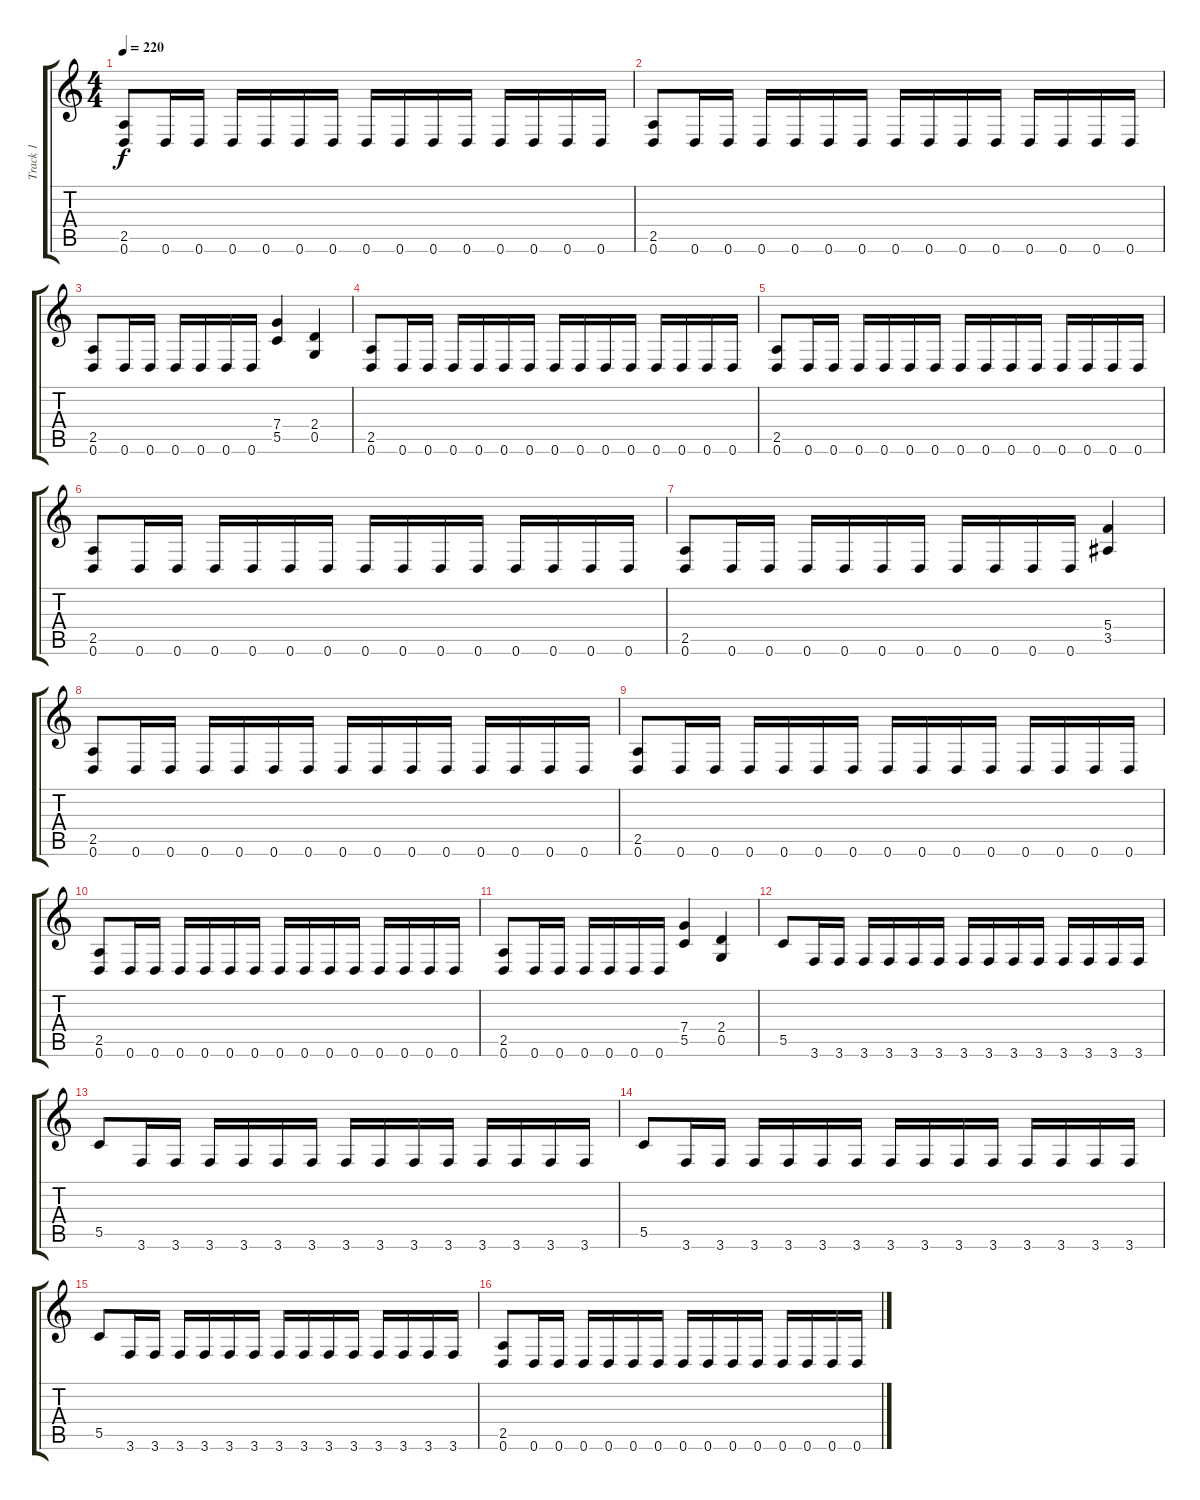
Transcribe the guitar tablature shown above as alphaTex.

\track ("Track 1" "Track 1") {instrument distortionguitar}
\staff {score tabs}
\tuning (D4 A3 F3 C3 G2 D2) {hide}
\ts (4 4)
\tempo 220
\clef g2
\ks c
(2.5 0.6).8{dy f} 0.6.16 0.6.16 0.6.16 0.6.16 0.6.16 0.6.16 0.6.16 0.6.16 0.6.16 0.6.16 0.6.16 0.6.16 0.6.16 0.6.16 |
(2.5 0.6).8 0.6.16 0.6.16 0.6.16 0.6.16 0.6.16 0.6.16 0.6.16 0.6.16 0.6.16 0.6.16 0.6.16 0.6.16 0.6.16 0.6.16 |
(2.5 0.6).8 0.6.16 0.6.16 0.6.16 0.6.16 0.6.16 0.6.16 (7.4 5.5).4 (2.4 0.5).4 |
(2.5 0.6).8 0.6.16 0.6.16 0.6.16 0.6.16 0.6.16 0.6.16 0.6.16 0.6.16 0.6.16 0.6.16 0.6.16 0.6.16 0.6.16 0.6.16 |
(2.5 0.6).8 0.6.16 0.6.16 0.6.16 0.6.16 0.6.16 0.6.16 0.6.16 0.6.16 0.6.16 0.6.16 0.6.16 0.6.16 0.6.16 0.6.16 |
(2.5 0.6).8 0.6.16 0.6.16 0.6.16 0.6.16 0.6.16 0.6.16 0.6.16 0.6.16 0.6.16 0.6.16 0.6.16 0.6.16 0.6.16 0.6.16 |
(2.5 0.6).8 0.6.16 0.6.16 0.6.16 0.6.16 0.6.16 0.6.16 0.6.16 0.6.16 0.6.16 0.6.16 (5.4 3.5).4 |
(2.5 0.6).8 0.6.16 0.6.16 0.6.16 0.6.16 0.6.16 0.6.16 0.6.16 0.6.16 0.6.16 0.6.16 0.6.16 0.6.16 0.6.16 0.6.16 |
(2.5 0.6).8 0.6.16 0.6.16 0.6.16 0.6.16 0.6.16 0.6.16 0.6.16 0.6.16 0.6.16 0.6.16 0.6.16 0.6.16 0.6.16 0.6.16 |
(2.5 0.6).8 0.6.16 0.6.16 0.6.16 0.6.16 0.6.16 0.6.16 0.6.16 0.6.16 0.6.16 0.6.16 0.6.16 0.6.16 0.6.16 0.6.16 |
(2.5 0.6).8 0.6.16 0.6.16 0.6.16 0.6.16 0.6.16 0.6.16 (7.4 5.5).4 (2.4 0.5).4 |
5.5.8 3.6.16 3.6.16 3.6.16 3.6.16 3.6.16 3.6.16 3.6.16 3.6.16 3.6.16 3.6.16 3.6.16 3.6.16 3.6.16 3.6.16 |
5.5.8 3.6.16 3.6.16 3.6.16 3.6.16 3.6.16 3.6.16 3.6.16 3.6.16 3.6.16 3.6.16 3.6.16 3.6.16 3.6.16 3.6.16 |
5.5.8 3.6.16 3.6.16 3.6.16 3.6.16 3.6.16 3.6.16 3.6.16 3.6.16 3.6.16 3.6.16 3.6.16 3.6.16 3.6.16 3.6.16 |
5.5.8 3.6.16 3.6.16 3.6.16 3.6.16 3.6.16 3.6.16 3.6.16 3.6.16 3.6.16 3.6.16 3.6.16 3.6.16 3.6.16 3.6.16 |
(2.5 0.6).8 0.6.16 0.6.16 0.6.16 0.6.16 0.6.16 0.6.16 0.6.16 0.6.16 0.6.16 0.6.16 0.6.16 0.6.16 0.6.16 0.6.16
